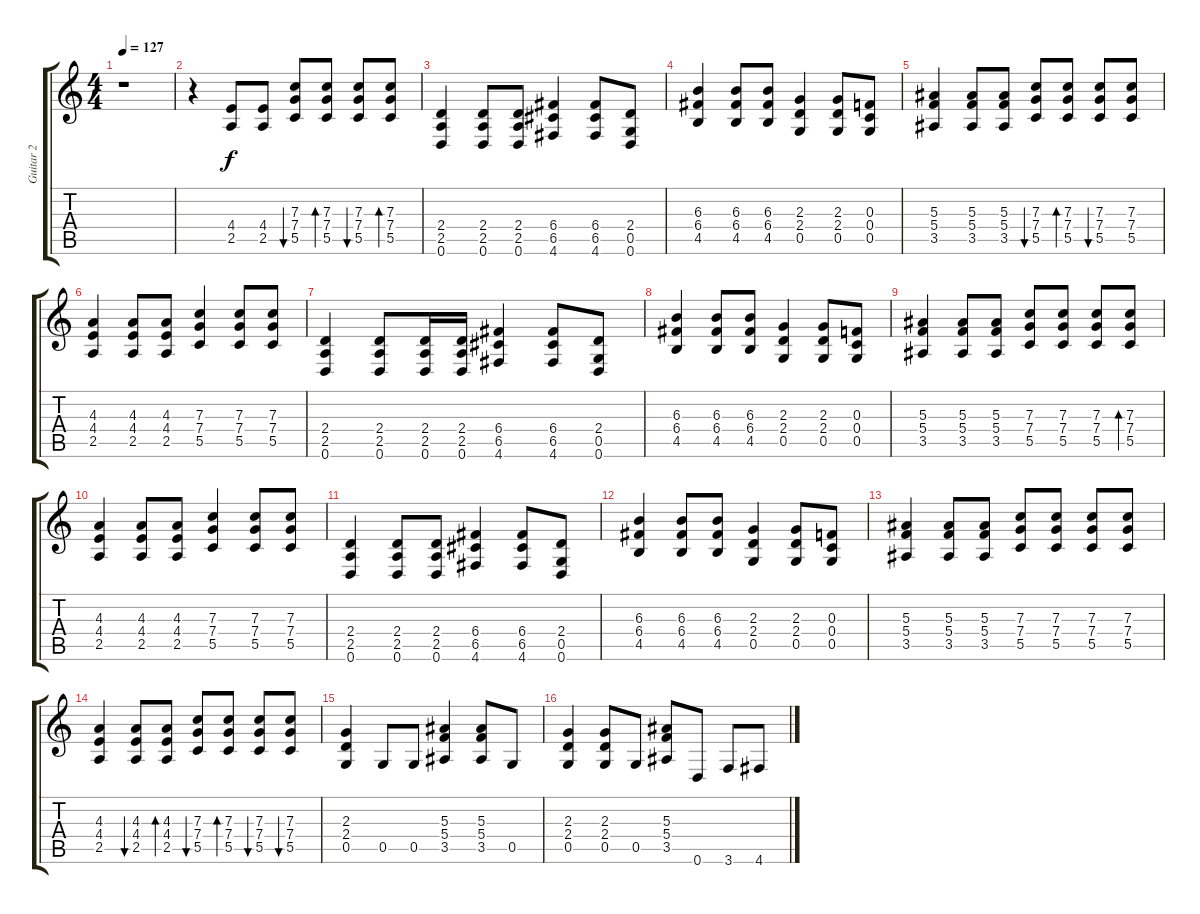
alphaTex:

\track ("Guitar 2" "Guitar 2") {instrument distortionguitar}
\staff {score tabs}
\tuning (D4 A3 F3 C3 G2 D2) {hide}
\ts (4 4)
\tempo 127
\clef g2
\ks c
r.1{dy f} |
r.4 (4.4 2.5).8 (4.4 2.5).8 (7.3 7.4 5.5).8{bu 240} (7.3 7.4 5.5).8{bd 240} (7.3 7.4 5.5).8{bu 240} (7.3 7.4 5.5).8{bd 240} |
(2.4 2.5 0.6).4 (2.4 2.5 0.6).8 (2.4 2.5 0.6).8 (6.4 6.5 4.6).4 (6.4 6.5 4.6).8 (2.4 0.5 0.6).8 |
(6.3 6.4 4.5).4 (6.3 6.4 4.5).8 (6.3 6.4 4.5).8 (2.3 2.4 0.5).4 (2.3 2.4 0.5).8 (0.3 0.4 0.5).8 |
(5.3 5.4 3.5).4 (5.3 5.4 3.5).8 (5.3 5.4 3.5).8 (7.3 7.4 5.5).8{bu 240} (7.3 7.4 5.5).8{bd 240} (7.3 7.4 5.5).8{bu 240} (7.3 7.4 5.5).8 |
(4.3 4.4 2.5).4 (4.3 4.4 2.5).8 (4.3 4.4 2.5).8 (7.3 7.4 5.5).4 (7.3 7.4 5.5).8 (7.3 7.4 5.5).8 |
(2.4 2.5 0.6).4 (2.4 2.5 0.6).8 (2.4 2.5 0.6).16 (2.4 2.5 0.6).16 (6.4 6.5 4.6).4 (6.4 6.5 4.6).8 (2.4 0.5 0.6).8 |
(6.3 6.4 4.5).4 (6.3 6.4 4.5).8 (6.3 6.4 4.5).8 (2.3 2.4 0.5).4 (2.3 2.4 0.5).8 (0.3 0.4 0.5).8 |
(5.3 5.4 3.5).4 (5.3 5.4 3.5).8 (5.3 5.4 3.5).8 (7.3 7.4 5.5).8 (7.3 7.4 5.5).8 (7.3 7.4 5.5).8 (7.3 7.4 5.5).8{bd 240} |
(4.3 4.4 2.5).4 (4.3 4.4 2.5).8 (4.3 4.4 2.5).8 (7.3 7.4 5.5).4 (7.3 7.4 5.5).8 (7.3 7.4 5.5).8 |
(2.4 2.5 0.6).4 (2.4 2.5 0.6).8 (2.4 2.5 0.6).8 (6.4 6.5 4.6).4 (6.4 6.5 4.6).8 (2.4 0.5 0.6).8 |
(6.3 6.4 4.5).4 (6.3 6.4 4.5).8 (6.3 6.4 4.5).8 (2.3 2.4 0.5).4 (2.3 2.4 0.5).8 (0.3 0.4 0.5).8 |
(5.3 5.4 3.5).4 (5.3 5.4 3.5).8 (5.3 5.4 3.5).8 (7.3 7.4 5.5).8 (7.3 7.4 5.5).8 (7.3 7.4 5.5).8 (7.3 7.4 5.5).8 |
(4.3 4.4 2.5).4 (4.3 4.4 2.5).8{bu 240} (4.3 4.4 2.5).8{bd 240} (7.3 7.4 5.5).8{bu 240} (7.3 7.4 5.5).8{bd 240} (7.3 7.4 5.5).8{bu 240} (7.3 7.4 5.5).8{bu 240} |
(2.3 2.4 0.5).4 0.5.8 0.5.8 (5.3 5.4 3.5).4 (5.3 5.4 3.5).8 0.5.8 |
(2.3 2.4 0.5).4 (2.3 2.4 0.5).8 0.5.8 (5.3 5.4 3.5).8 0.6.8 3.6.8 4.6.8
